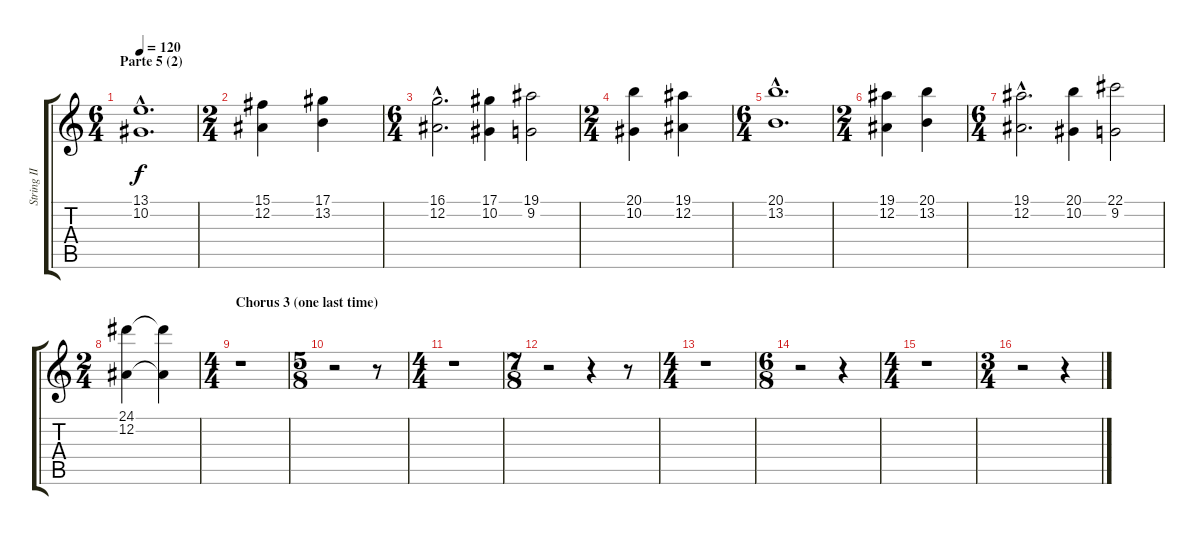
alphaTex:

\track ("String II" "String II") {instrument stringensemble1}
\staff {score tabs}
\tuning (Eb4 Bb3 Gb3 Db3 Ab2 Eb2) {hide}
\ts (6 4)
\section ("" "Parte 5 (2)")
\tempo 120
\clef g2
\ks c
(13.1{hac} 10.2{hac}).1{d dy f instrument stringensemble1} |
\ts (2 4)
(15.1 12.2).4 (17.1 13.2).4 |
\ts (6 4)
(16.1{hac} 12.2{hac}).2{d} (17.1 10.2).4 (19.1 9.2).2 |
\ts (2 4)
(20.1 10.2).4 (19.1 12.2).4 |
\ts (6 4)
(20.1{hac} 13.2{hac}).1{d instrument stringensemble1} |
\ts (2 4)
(19.1 12.2).4 (20.1 13.2).4 |
\ts (6 4)
(19.1{hac} 12.2{hac}).2{d} (20.1 10.2).4 (22.1 9.2).2 |
\ts (2 4)
(24.1 12.2).4 (24.1{t} 12.2{t}).4 |
\ts (4 4)
\section ("" "Chorus 3 (one last time)")
r.1 |
\ts (5 8)
r.2 r.8 |
\ts (4 4)
r.1 |
\ts (7 8)
r.2 r.4 r.8 |
\ts (4 4)
r.1 |
\ts (6 8)
r.2 r.4 |
\ts (4 4)
r.1 |
\ts (3 4)
r.2 r.4
